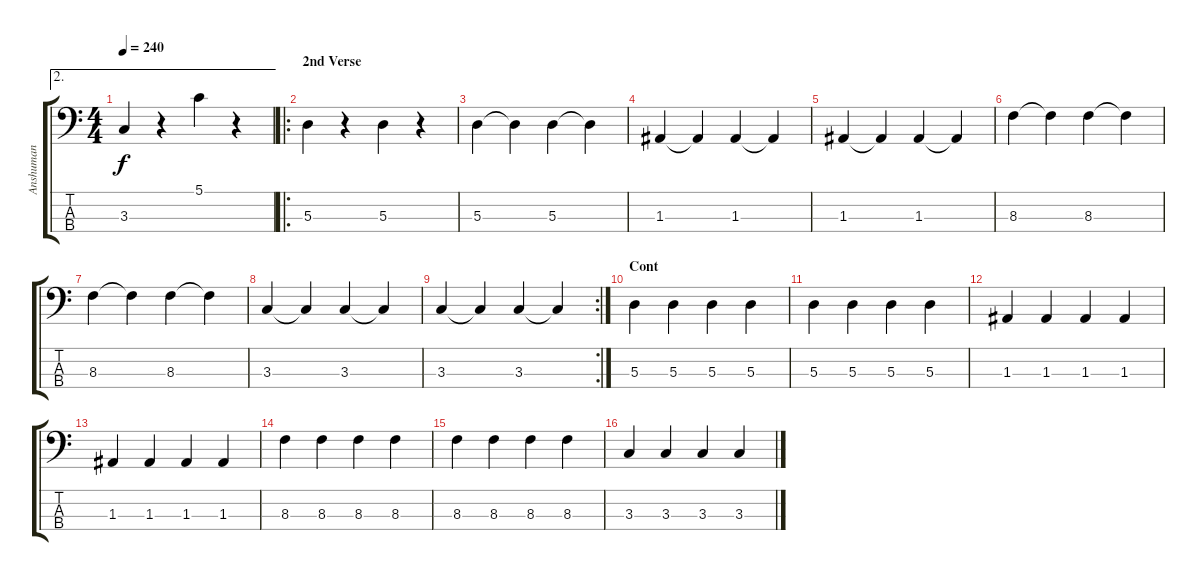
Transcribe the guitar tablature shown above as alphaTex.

\track ("Anshuman" "Anshuman") {instrument electricbasspick}
\staff {score tabs}
\tuning (G2 D2 A1 E1) {hide}
\ae 2
\ts (4 4)
\tempo 240
\clef f4
\ks c
3.3.4{dy f} r.4 5.1.4 r.4 |
\ro
\section ("" "2nd Verse")
5.3.4 r.4 5.3.4 r.4 |
5.3.4 5.3{t}.4 5.3.4 5.3{t}.4 |
1.3.4 1.3{t}.4 1.3.4 1.3{t}.4 |
1.3.4 1.3{t}.4 1.3.4 1.3{t}.4 |
8.3.4 8.3{t}.4 8.3.4 8.3{t}.4 |
8.3.4 8.3{t}.4 8.3.4 8.3{t}.4 |
3.3.4 3.3{t}.4 3.3.4 3.3{t}.4 |
\rc 2
3.3.4 3.3{t}.4 3.3.4 3.3{t}.4 |
\section ("" "Cont")
5.3.4 5.3.4 5.3.4 5.3.4 |
5.3.4 5.3.4 5.3.4 5.3.4 |
1.3.4 1.3.4 1.3.4 1.3.4 |
1.3.4 1.3.4 1.3.4 1.3.4 |
8.3.4 8.3.4 8.3.4 8.3.4 |
8.3.4 8.3.4 8.3.4 8.3.4 |
3.3.4 3.3.4 3.3.4 3.3.4
